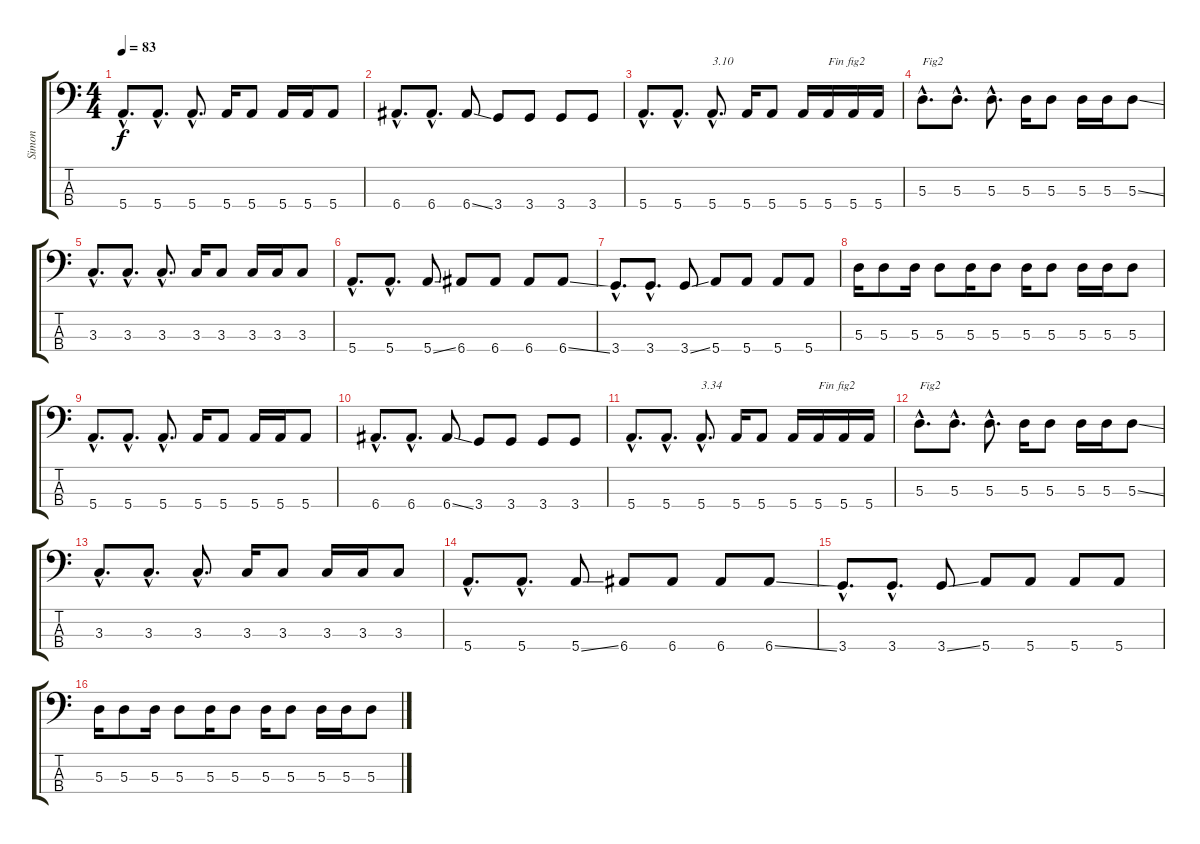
\track ("Simon" "Simon") {instrument electricbasspick}
\staff {score tabs}
\tuning (G2 D2 A1 E1) {hide}
\ts (4 4)
\tempo 83
\clef f4
\ks c
5.4{hac}.8{d dy f} 5.4{hac}.8{d} 5.4{hac}.8{d} 5.4.16 5.4.8 5.4.16 5.4.16 5.4.8 |
6.4{hac}.8{d} 6.4{hac}.8{d} 6.4{ss}.8 3.4.8 3.4.8 3.4.8 3.4.8 |
5.4{hac}.8{d} 5.4{hac}.8{d} 5.4{hac}.8{d txt "3.10"} 5.4.16 5.4.8 5.4.16 5.4.16{txt "Fin fig2"} 5.4.16 5.4.16 |
5.3{hac}.8{d txt "Fig2"} 5.3{hac}.8{d} 5.3{hac}.8{d} 5.3.16 5.3.8 5.3.16 5.3.16 5.3{ss}.8 |
3.3{hac}.8{d} 3.3{hac}.8{d} 3.3{hac}.8{d} 3.3.16 3.3.8 3.3.16 3.3.16 3.3.8 |
5.4{hac}.8{d} 5.4{hac}.8{d} 5.4{ss}.8 6.4.8 6.4.8 6.4.8 6.4{ss}.8 |
3.4{hac}.8{d} 3.4{hac}.8{d} 3.4{ss}.8 5.4.8 5.4.8 5.4.8 5.4.8 |
5.3.16 5.3.8 5.3.16 5.3.8 5.3.16 5.3.8 5.3.16 5.3.8 5.3.16 5.3.16 5.3.8 |
5.4{hac}.8{d} 5.4{hac}.8{d} 5.4{hac}.8{d} 5.4.16 5.4.8 5.4.16 5.4.16 5.4.8 |
6.4{hac}.8{d} 6.4{hac}.8{d} 6.4{ss}.8 3.4.8 3.4.8 3.4.8 3.4.8 |
5.4{hac}.8{d} 5.4{hac}.8{d} 5.4{hac}.8{d txt "3.34"} 5.4.16 5.4.8 5.4.16 5.4.16{txt "Fin fig2"} 5.4.16 5.4.16 |
5.3{hac}.8{d txt "Fig2"} 5.3{hac}.8{d} 5.3{hac}.8{d} 5.3.16 5.3.8 5.3.16 5.3.16 5.3{ss}.8 |
3.3{hac}.8{d} 3.3{hac}.8{d} 3.3{hac}.8{d} 3.3.16 3.3.8 3.3.16 3.3.16 3.3.8 |
5.4{hac}.8{d} 5.4{hac}.8{d} 5.4{ss}.8 6.4.8 6.4.8 6.4.8 6.4{ss}.8 |
3.4{hac}.8{d} 3.4{hac}.8{d} 3.4{ss}.8 5.4.8 5.4.8 5.4.8 5.4.8 |
5.3.16 5.3.8 5.3.16 5.3.8 5.3.16 5.3.8 5.3.16 5.3.8 5.3.16 5.3.16 5.3.8
